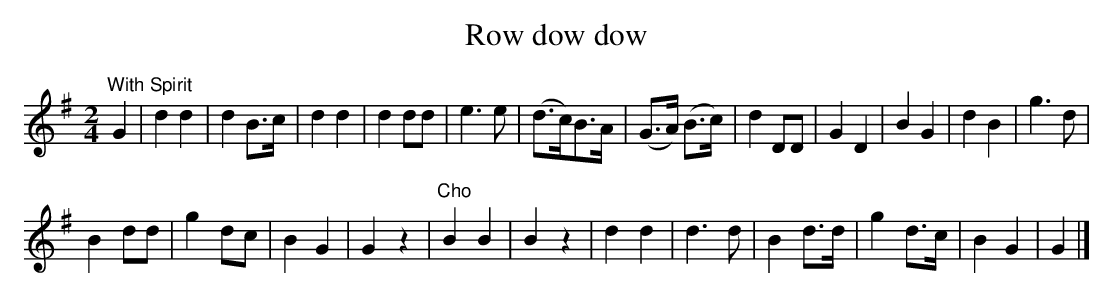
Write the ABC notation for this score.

X:1
T:Row dow dow
L:1/8
M:2/4
K:G major
"With Spirit" G2|\
d2d2| d2B>c| d2d2| d2dd| e3e| (d>c)B>A| (G>A) (B>c)| d2DD|\
G2D2| B2G2| d2B2| g3d|
B2dd| g2dc| B2G2| G2z2|\
"Cho"B2B2| B2z2| d2d2| d3d| B2d>d| g2d>c| B2G2| G2|]
